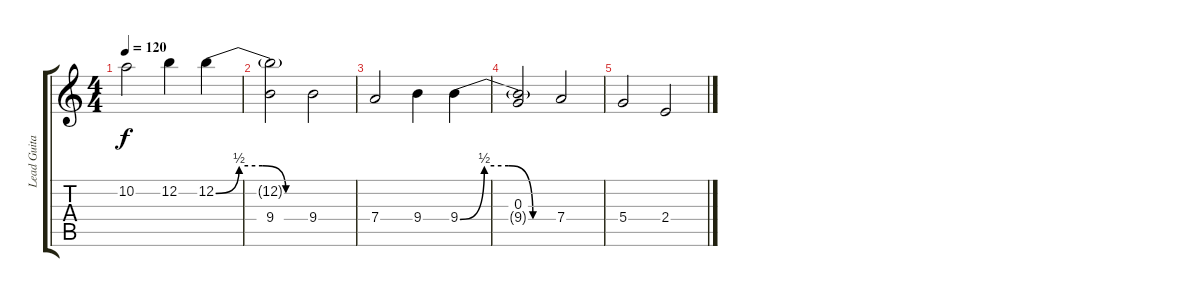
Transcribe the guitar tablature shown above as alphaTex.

\track ("Lead Guitar" "Lead Guita") {instrument distortionguitar}
\staff {score tabs}
\tuning (E4 B3 G3 D3 A2 E2) {hide}
\ts (4 4)
\tempo 120
\clef g2
\ks c
10.2.2{dy f} 12.2.4 12.2{be (custom 0 0 15 2 30 2 45 0 60 0)}.4 |
(12.2{t} 9.4).2 9.4.2 |
7.4.2 9.4.4 9.4{be (custom 0 0 15 2 30 2 45 0 60 0)}.4 |
(0.3 9.4{t}).2 7.4.2 |
5.4.2 2.4.2
